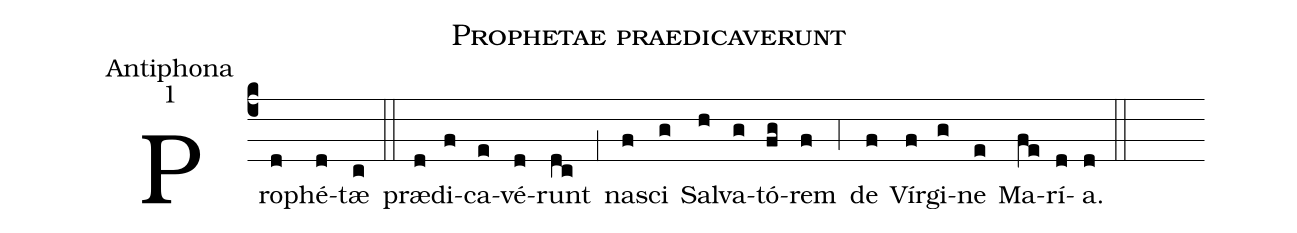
name:Prophetae praedicaverunt;
office-part:Antiphona;
mode:1;
%%
(c4) Pro(d)phé(d)tæ(c) (::)
præ(d)di(f)ca(e)vé(d)runt(dc) (,1) na(f)sci(g) Sal(h)va(g)tó(fg)rem(f) (,4) de(f) Vír(f)gi(g)ne(e) Ma(fe)rí(d)a.(d) (::)
